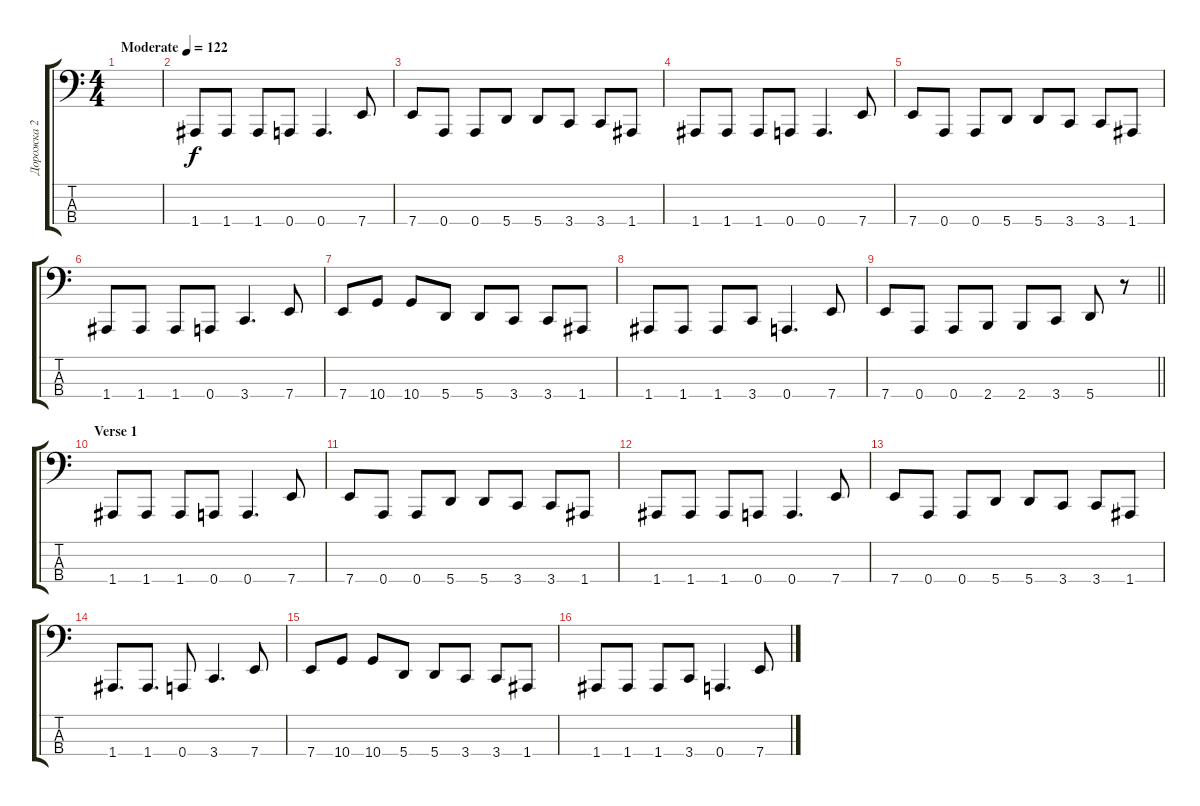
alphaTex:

\track ("Дорожка 2" "Дорожка 2") {instrument electricbasspick}
\staff {score tabs}
\tuning (D2 A1 E1 A0) {hide}
\ts (4 4)
\tempo (122 "Moderate")
\clef f4
\ks c
|
1.4.8 1.4.8 1.4.8 0.4.8 0.4.4{d} 7.4.8 |
7.4.8 0.4.8 0.4.8 5.4.8 5.4.8 3.4.8 3.4.8 1.4.8 |
1.4.8 1.4.8 1.4.8 0.4.8 0.4.4{d} 7.4.8 |
7.4.8 0.4.8 0.4.8 5.4.8 5.4.8 3.4.8 3.4.8 1.4.8 |
1.4.8 1.4.8 1.4.8 0.4.8 3.4.4{d} 7.4.8 |
7.4.8 10.4.8 10.4.8 5.4.8 5.4.8 3.4.8 3.4.8 1.4.8 |
1.4.8 1.4.8 1.4.8 3.4.8 0.4.4{d} 7.4.8 |
\barLineRight lightlight
7.4.8 0.4.8 0.4.8 2.4.8 2.4.8 3.4.8 5.4.8 r.8 |
\section ("" "Verse 1")
1.4.8 1.4.8 1.4.8 0.4.8 0.4.4{d} 7.4.8 |
7.4.8 0.4.8 0.4.8 5.4.8 5.4.8 3.4.8 3.4.8 1.4.8 |
1.4.8 1.4.8 1.4.8 0.4.8 0.4.4{d} 7.4.8 |
7.4.8 0.4.8 0.4.8 5.4.8 5.4.8 3.4.8 3.4.8 1.4.8 |
1.4.8{d} 1.4.8{d} 0.4.8 3.4.4{d} 7.4.8 |
7.4.8 10.4.8 10.4.8 5.4.8 5.4.8 3.4.8 3.4.8 1.4.8 |
1.4.8 1.4.8 1.4.8 3.4.8 0.4.4{d} 7.4.8
